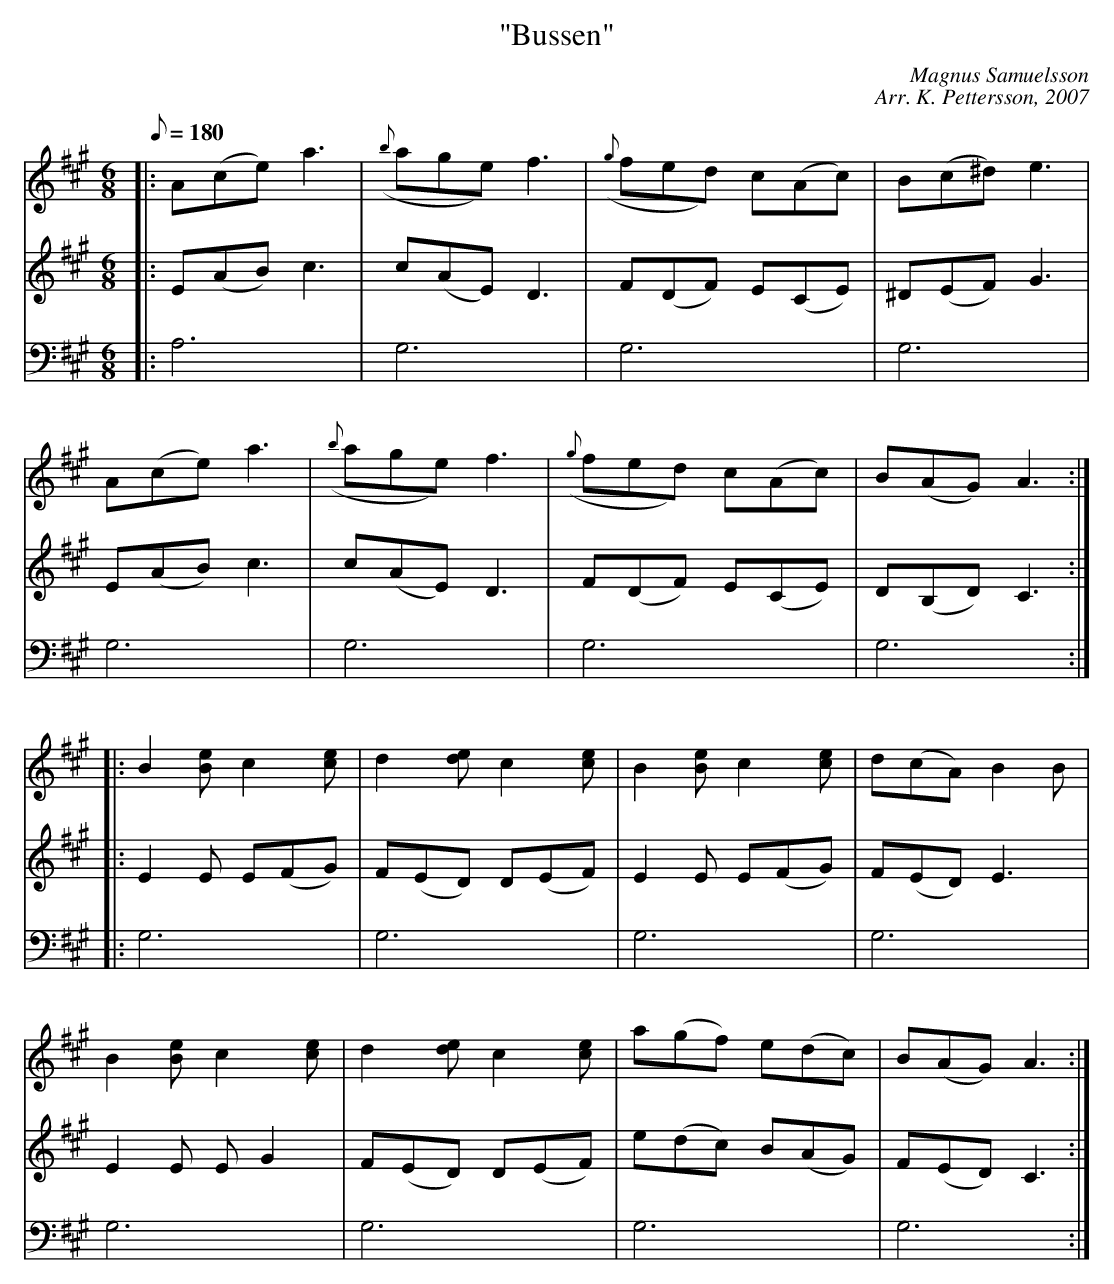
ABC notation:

X:1
T: "Bussen"
C: Magnus Samuelsson
C: Arr. K. Pettersson, 2007
M: 6/8
L: 1/8
K: A
Q: 180
V:1
|: A(ce) a3 | ({b}age) f3 | ({g}fed) c(Ac) | B(c^d) e3 |
A(ce) a3 | ({b}age) f3 | ({g}fed) c(Ac) | B(AG) A3:|
|: B2[Be] c2[ce] | d2[de] c2[ce] | B2[Be] c2[ce] | d(cA) B2B |
B2[Be] c2[ce] | d2[de] c2[ce] | a(gf) e(dc) | B(AG) A3 :|
V:2
|: E(AB) c3 | c(AE) D3 | F(DF) E(CE) | ^D(EF) G3 |
E(AB) c3 | c(AE) D3 | F(DF) E(CE) | D(B,D) C3 :|
|: E2E E(FG) | F(ED) D(EF) | E2E E(FG) | F(ED) E3 |
E2E EG2 | F(ED) D(EF) | e(dc) B(AG) | F(ED) C3 :|
V:3
K: bass
|: A,6 | G,6 | G,6| G,6 |
G,6 | G,6 | G,6| G,6 :|
|: G,6 | G,6 | G,6| G,6 |
G,6 | G,6 | G,6| G,6 :|
